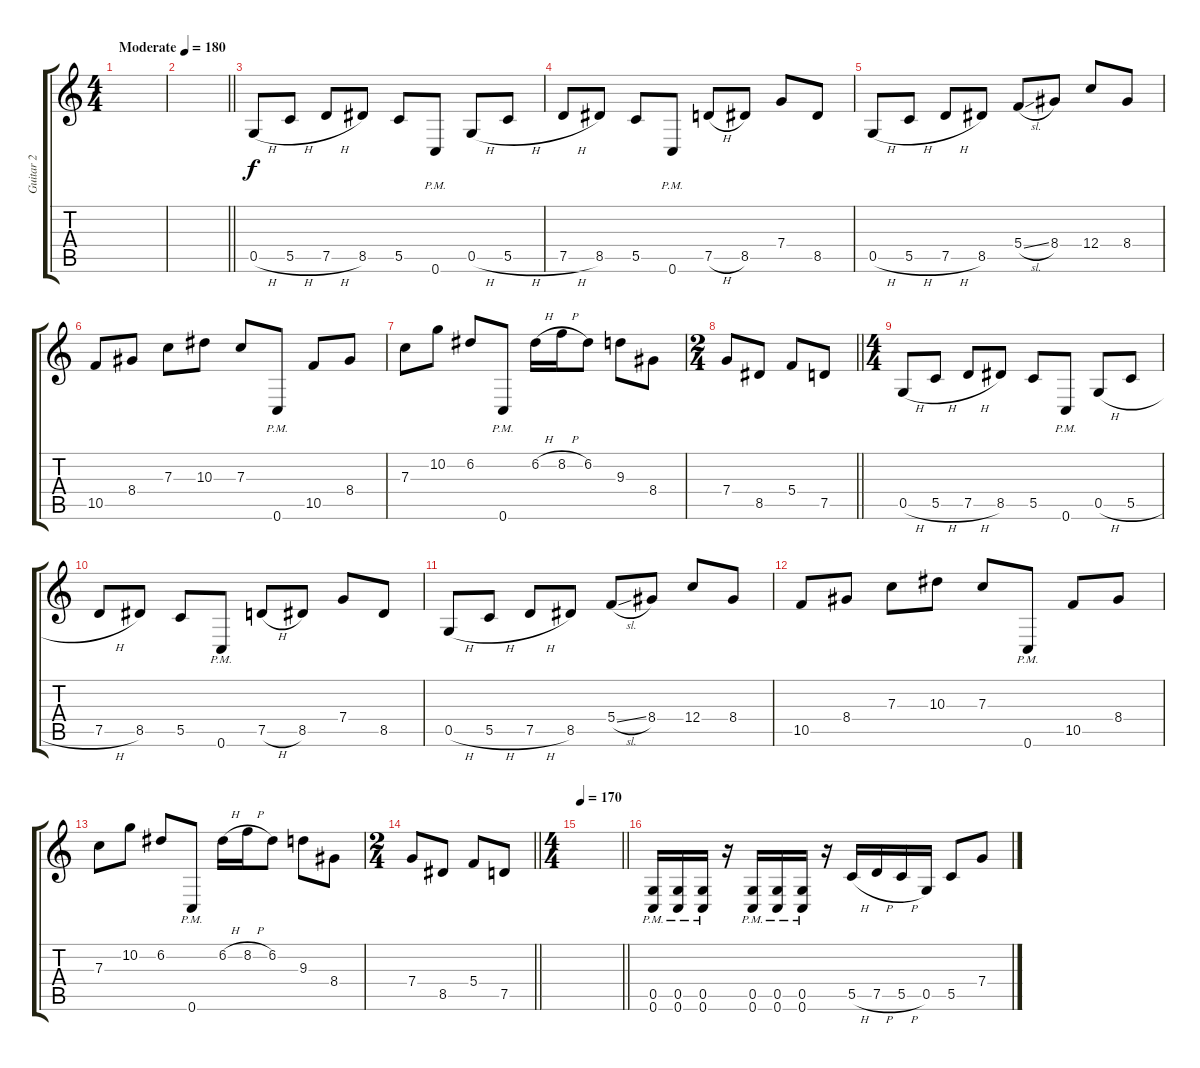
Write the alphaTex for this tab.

\track ("Guitar 2" "Guitar 2") {instrument distortionguitar}
\staff {score tabs}
\tuning (D4 A3 F3 C3 G2 C2) {hide}
\ts (4 4)
\section ("" "")
\tempo (180 "Moderate")
\clef g2
\ks c
|
\barLineRight lightlight
|
\section ("" "")
0.5{h}.8 5.5{h}.8 7.5{h}.8 8.5.8 5.5.8 0.6{pm}.8 0.5{h}.8 5.5{h}.8 |
7.5{h}.8 8.5.8 5.5.8 0.6{pm}.8 7.5{h}.8 8.5.8 7.4.8 8.5.8 |
0.5{h}.8 5.5{h}.8 7.5{h}.8 8.5.8 5.4{sl}.8 8.4.8 12.4.8 8.4.8 |
10.5.8 8.4.8 7.3.8 10.3.8 7.3.8 0.6{pm}.8 10.5.8 8.4.8 |
7.3.8 10.2.8 6.2.8 0.6{pm}.8 6.2{h}.16 8.2{h}.16 6.2.8 9.3.8 8.4.8 |
\ts (2 4)
\barLineRight lightlight
7.4.8 8.5.8 5.4.8 7.5.8 |
\ts (4 4)
0.5{h}.8 5.5{h}.8 7.5{h}.8 8.5.8 5.5.8 0.6{pm}.8 0.5{h}.8 5.5{h}.8 |
7.5{h}.8 8.5.8 5.5.8 0.6{pm}.8 7.5{h}.8 8.5.8 7.4.8 8.5.8 |
0.5{h}.8 5.5{h}.8 7.5{h}.8 8.5.8 5.4{sl}.8 8.4.8 12.4.8 8.4.8 |
10.5.8 8.4.8 7.3.8 10.3.8 7.3.8 0.6{pm}.8 10.5.8 8.4.8 |
7.3.8 10.2.8 6.2.8 0.6{pm}.8 6.2{h}.16 8.2{h}.16 6.2.8 9.3.8 8.4.8 |
\ts (2 4)
\barLineRight lightlight
7.4.8 8.5.8 5.4.8 7.5.8 |
\ts (4 4)
\tempo 170
\barLineRight lightlight
|
\section ("" "")
(0.5{pm} 0.6{pm}).16 (0.5{pm} 0.6{pm}).16 (0.5{pm} 0.6{pm}).16 r.16 (0.5{pm} 0.6{pm}).16 (0.5{pm} 0.6{pm}).16 (0.5{pm} 0.6{pm}).16 r.16 5.5{h}.16 7.5{h}.16 5.5{h}.16 0.5.16 5.5.8 7.4.8
